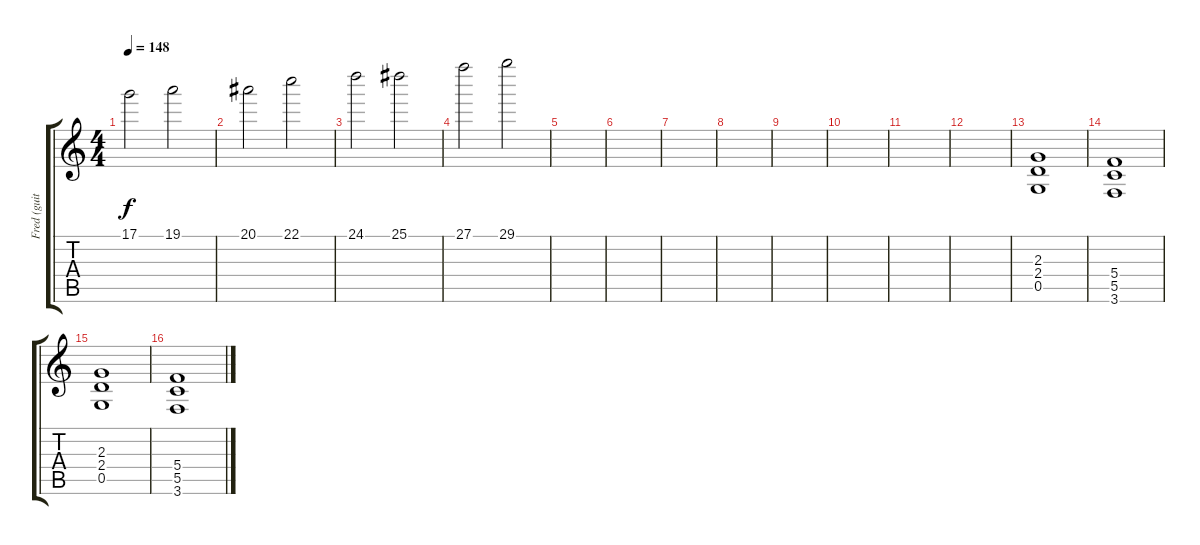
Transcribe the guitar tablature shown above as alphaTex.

\track ("Fred (guitar II)" "Fred (guit") {instrument overdrivenguitar}
\staff {score tabs}
\tuning (D4 A3 F3 C3 G2 D2) {hide}
\ts (4 4)
\tempo 148
\clef g2
\ks c
17.1.2{dy f} 19.1.2 |
20.1.2 22.1.2 |
24.1.2 25.1.2 |
27.1.2 29.1.2 |
|
|
|
|
|
|
|
|
(2.3 2.4 0.5).1 |
(5.4 5.5 3.6).1 |
(2.3 2.4 0.5).1 |
(5.4 5.5 3.6).1
